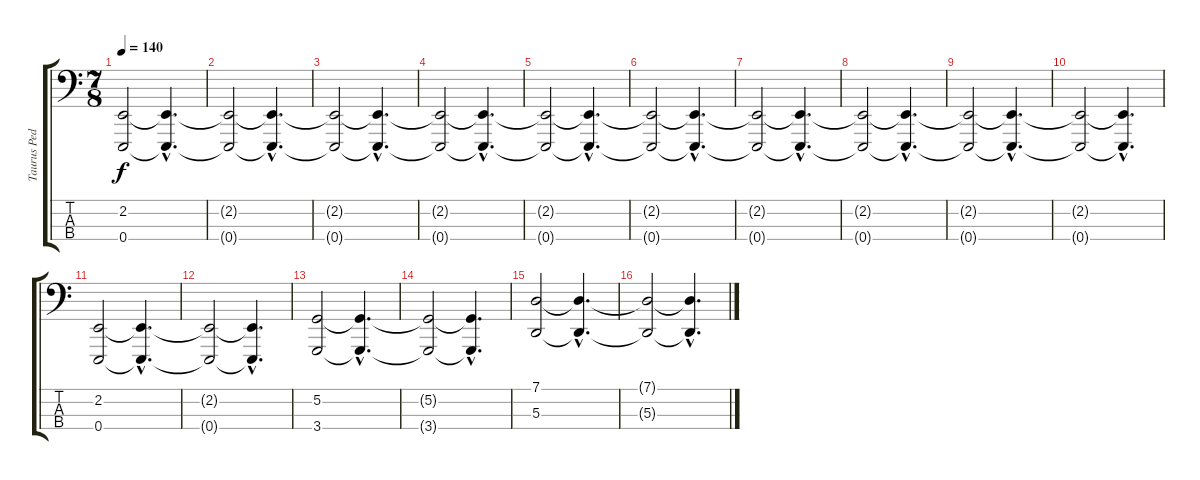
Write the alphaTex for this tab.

\track ("Taurus Pedals" "Taurus Ped") {instrument lead1square}
\staff {score tabs}
\tuning (G2 D2 A1 E1) {hide}
\ts (7 8)
\tempo 140
\tempo 124
\tempo 140
\clef f4
\ks c
(2.2 0.4).2{dy f volume 2 instrument lead1square} (2.2{hac t} 0.4{hac t}).4{d} |
(2.2{t} 0.4{t}).2{volume 3} (2.2{hac t} 0.4{hac t}).4{d} |
(2.2{t} 0.4{t}).2{volume 4} (2.2{hac t} 0.4{hac t}).4{d} |
(2.2{t} 0.4{t}).2{volume 5} (2.2{hac t} 0.4{hac t}).4{d} |
(2.2{t} 0.4{t}).2{volume 6} (2.2{hac t} 0.4{hac t}).4{d} |
(2.2{t} 0.4{t}).2{volume 7} (2.2{hac t} 0.4{hac t}).4{d} |
(2.2{t} 0.4{t}).2{volume 8} (2.2{hac t} 0.4{hac t}).4{d} |
(2.2{t} 0.4{t}).2{volume 9} (2.2{hac t} 0.4{hac t}).4{d} |
(2.2{t} 0.4{t}).2{volume 10} (2.2{hac t} 0.4{hac t}).4{d} |
(2.2{t} 0.4{t}).2{volume 11} (2.2{hac t} 0.4{hac t}).4{d} |
(2.2 0.4).2{volume 12} (2.2{hac t} 0.4{hac t}).4{d} |
(2.2{t} 0.4{t}).2 (2.2{hac t} 0.4{hac t}).4{d} |
(5.2 3.4).2 (5.2{hac t} 3.4{hac t}).4{d} |
(5.2{t} 3.4{t}).2 (5.2{hac t} 3.4{hac t}).4{d} |
(7.1 5.3).2 (7.1{hac t} 5.3{hac t}).4{d} |
(7.1{t} 5.3{t}).2 (7.1{hac t} 5.3{hac t}).4{d}
